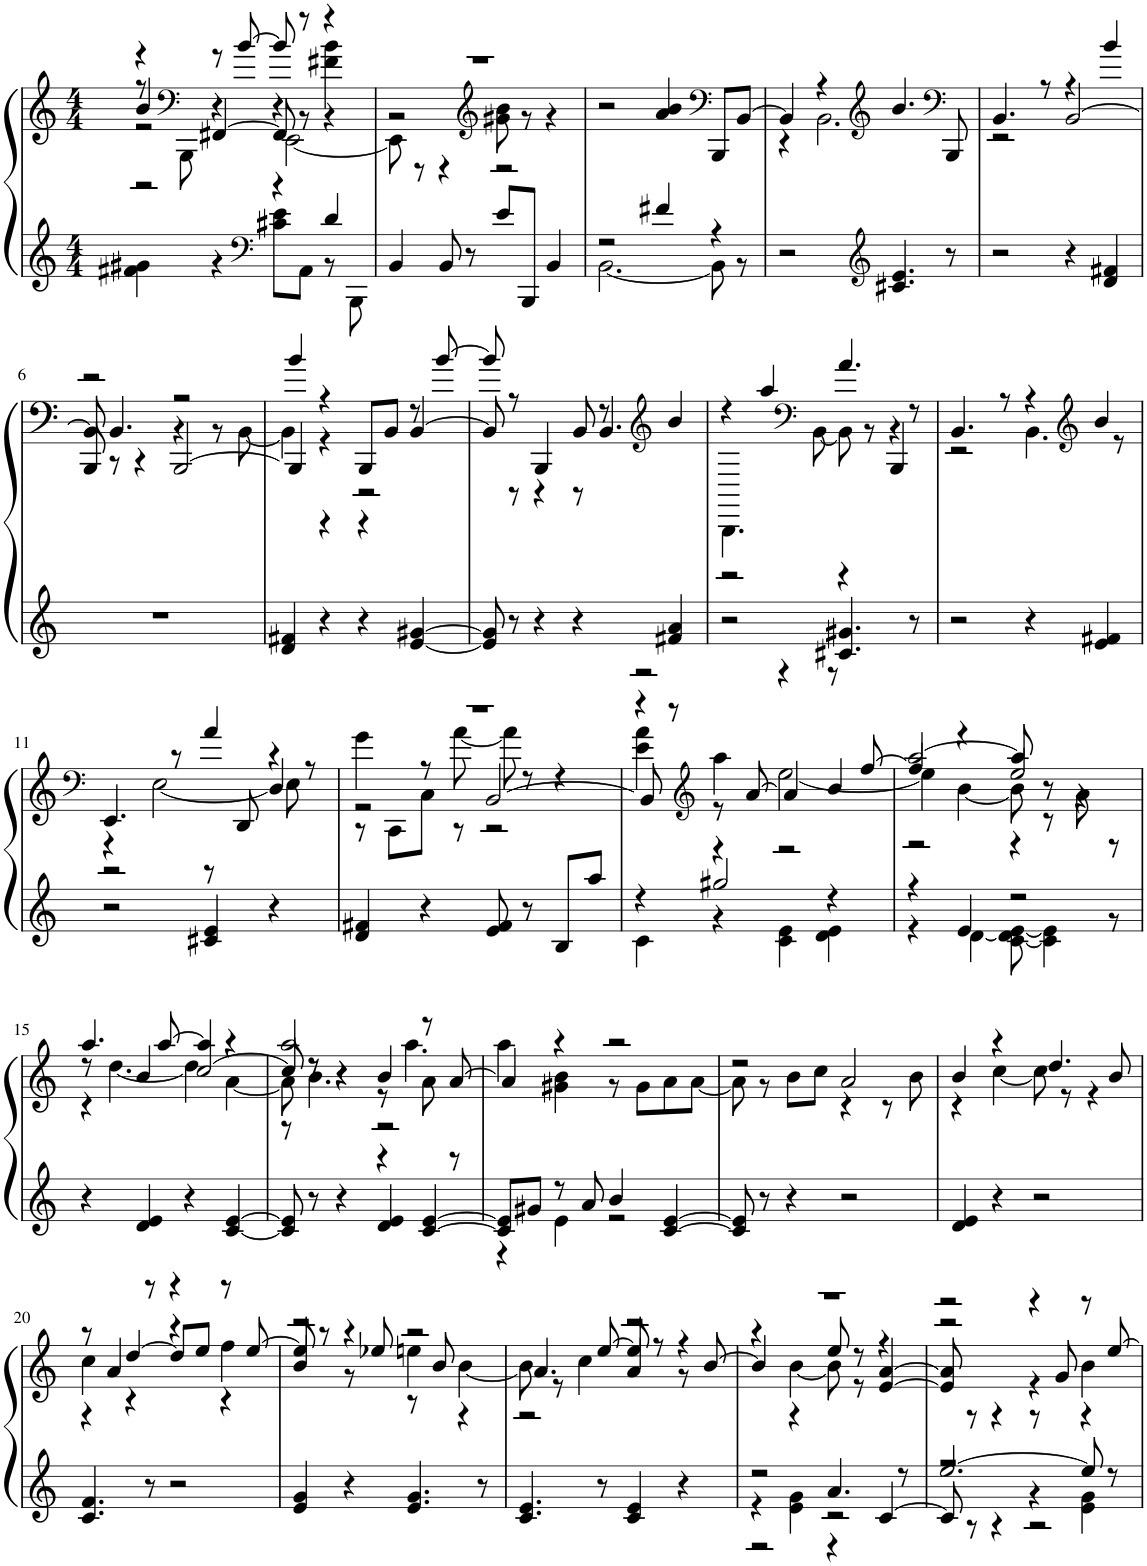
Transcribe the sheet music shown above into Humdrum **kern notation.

**kern	**kern
*part1	*part1
*staff2	*staff1
*I"Piano	*
*I'P-no	*
*clefG2	*clefG2
*k[]	*k[]
*M4/4	*M4/4
=1	=1
*^	*^
*	*	*	*^
*	*	*	*	*^
2r	4f#X\ 4g#X\	4r	8r	4b/	2r
*	*	*clefF4	*	*	*
.	.	.	8BBB\	.	.
.	4r	8r	4r	[4FF#X/	.
.	.	[8b/	.	.	.
*clefF4	*	*	*	*	*
4r	8c#X\ 8e\L	8b/]	4r	8FF#/]	[2EE\
.	8AA\J	8r	.	8r	.
4d/	8r	4r	4f#X\ 4b\	4r	.
.	8BBB\	.	.	.	.
*v	*v	*	*	*	*
*	*	*	*v	*v
=2	=2	=2	=2
4BB/	1r	2r	8EE\]
.	.	.	8r
8BB/	.	.	4r
8r	.	.	.
*	*clefG2	*	*
8e/L	.	8g#X\ 8b\	2r
8BBB/J	.	8r	.
4BB/	.	4r	.
*	*v	*v	*v
=3	=3
*^	*
2r	[2.BB\	2r
4f#X/	.	4a/ 4b/
*	*	*clefF4
4r	8BB\]	8BBB/L
.	8r	[8BB/J
*v	*v	*
=4	=4
*	*^
2r	4BB/]	4r
.	4r	2.BB\
*clefG2	*clefG2	*
4.c#X/ 4.e/	4.b/	.
*	*clefF4	*
8r	8BBB/	.
=5	=5	=5
2r	4.BB/	2r
.	8r	.
4r	4r	[2BB/
4d/ 4f#X/	4b/	.
!!LO:LB:g=z
=6	=6	=6
*	*	*^
1r	8BBB/	2r	8BB/]
.	4.BB/	.	8r
.	.	.	4r
.	2r	4r	[2BBB/
.	.	8r	.
.	.	[8BB\	.
=7	=7	=7	=7
4d/ 4f#X/	4b/	4BB\]	4BBB/]
4r	4r	4r	4r
4r	8BBB/L	2r	4r
.	8BB/J	.	.
[4e/ [4g#X/	8r	.	[4BB/
.	[8b/	.	.
*	*	*v	*v
=8	=8	=8
8e/] 8g#/]	8b/]	8BB/]
8r	8r	8r
4r	4BBB/	4r
4r	8BB/	8r
.	8r	4.BB/
*	*clefG2	*
4f#X/ 4a/	4b/	.
=9	=9	=9
*	*	*^
2r	4r	4.BBB\	2r
.	4aa/	.	.
*	*clefF4	*	*
.	.	[8BB\	.
4.c#X/ 4.g#X/	4.a/	8BB\]	4r
.	.	8r	.
.	.	4r	4BBB/
8r	8r	.	.
*	*	*v	*v
=10	=10	=10
2r	4.BB/	2r
.	8r	.
4r	4r	4.BB\
*	*clefG2	*
4e/ 4f#X/	4b/	.
.	.	8r
*	*v	*v
!!LO:LB:g=z
=11	=11
*	*clefF4
*	*^
*	*	*^
2r	4.EE/	4r	2r
.	.	[2E\	.
.	8r	.	.
4c#X/ 4e/	4a/	.	8r
.	.	.	8DD/
4r	4r	8E\]	4D/
.	.	8r	.
=12	=12	=12	=12
*	*	*	*^
4d/ 4f#X/	1r	4g\	2r	8r
.	.	.	.	8CC\L
4r	.	8r	.	8C\J
.	.	[8a\	.	8r
8e/ 8f#/	.	8a\]	[2BB/	2r
8r	.	8r	.	.
8B/L	.	4r	.	.
8aa/J	.	.	.	.
=13	=13	=13	=13	=13
*^	*	*	*	*
4r	4c\	2r	4r	8BB/]	4e\ 4a\
.	.	.	.	8r	.
*	*	*clefG2	*	*	*
2gg#X/	4r	.	4aa\	8r	4r
.	.	.	.	[8a/	.
.	4c\ 4e\	4r	[2ee\	4a/]	2r
4r	4d\ 4e\	8r	.	4b/	.
.	.	[8ff/	.	.	.
=14	=14	=14	=14	=14	=14
4r	4r	4ff/]	4ee\]	[2aa/	2r
4e/	[4d\	4r	[4b\	.	.
2r	[8c\ 8d\] [8e\	2ee/	8b\]	8aa/]	4r
.	4c\] 4e\]	.	8r	8r	.
.	.	.	4r	4r	8a\
.	8r	.	.	.	8r
*v	*v	*	*	*	*
*	*	*	*v	*v
!!LO:LB:g=z
=15	=15	=15	=15
4r	4.aa/	8r	4r
.	.	[4.dd\	.
4d/ 4e/	.	.	4b/
.	[8aa/	.	.
4r	4aa/]	4dd\]	[2cc/
[4c/ [4e/	4r	[4a\	.
=16	=16	=16	=16
*	*	*	*^
8c/] 8e/]	2aa/	8a\]	8cc/]	8r
8r	.	8r	8r	4.b\
4r	.	4r	4r	.
4d/ 4e/	4b/	8r	2r	4r
.	.	4.aa\	.	.
[4c/ [4e/	8r	.	.	8a\
.	[8a/	.	.	8r
*	*	*v	*v	*v
=17	=17	=17
*^	*	*
8c/] 8e/]L	4r	4a/]	4aa\
8g#X/J	.	.	.
8r	4e\	4r	4g#X\ 4b\
8a/	.	.	.
4b/	2r	2r	8r
.	.	.	8g#\L
[4c/ [4e/	.	.	8a\
.	.	.	[8a\J
*v	*v	*	*
=18	=18	=18
8c/] 8e/]	2r	8a\]
8r	.	8r
4r	.	8b\L
.	.	8cc\J
2r	2a/	4r
.	.	8r
.	.	8b\
=19	=19	=19
4d/ 4e/	4b/	4r
4r	4r	[4cc\
2r	4.dd/	8cc\]
.	.	8r
.	.	4r
.	8b/	.
!!LO:LB:g=z
=20	=20	=20
*	*	*^
4.c/ 4.f/	8r	4cc\	4r
.	4a/	.	.
.	.	4r	[4dd/
8r	8r	.	.
2r	4r	4r	8dd/L]
.	.	.	8ee/J
.	8r	4ff\	4r
.	[8ee/	.	.
=21	=21	=21	=21
4e/ 4g/	8ee/]	2r	4b/
.	8r	.	.
4r	4r	.	8r
.	.	.	8ee-X/
4.e/ 4.g/	2r	4een\	8r
.	.	.	8b/
.	.	[4b\	4r
8r	.	.	.
=22	=22	=22	=22
4.c/ 4.e/	4.a/	8b\]	2r
.	.	8r	.
.	.	4cc\	.
8r	[8ee/	.	.
4c/ 4e/	8ee/]	2r	4a/
.	8r	.	.
4r	4r	.	8r
.	.	.	[8b/
=23	=23	=23	=23
*^	*	*	*
*	*^	*	*	*
2r	4r	2r	1r	4r	4b/]
.	4e\ 4g\	.	.	[4b\	4r
4.a/	2r	4r	.	8b\]	8ee/
.	.	.	.	8r	8r
.	.	[4c/	.	4r	[4e/ [4a/
8r	.	.	.	.	.
=24	=24	=24	=24	=24	=24
[2.ee/	2r	8c/]	2r	2r	8e/] 8a/]
.	.	8r	.	.	8r
.	.	4r	.	.	4r
.	4r	2r	4r	4r	8r
.	.	.	.	.	8g/
8ee/]	4e\ 4g\	.	8r	4b\	4r
8r	.	.	[8ee/	.	.
*v	*v	*v	*	*	*
*	*v	*v	*v
=	=
*-	*-
